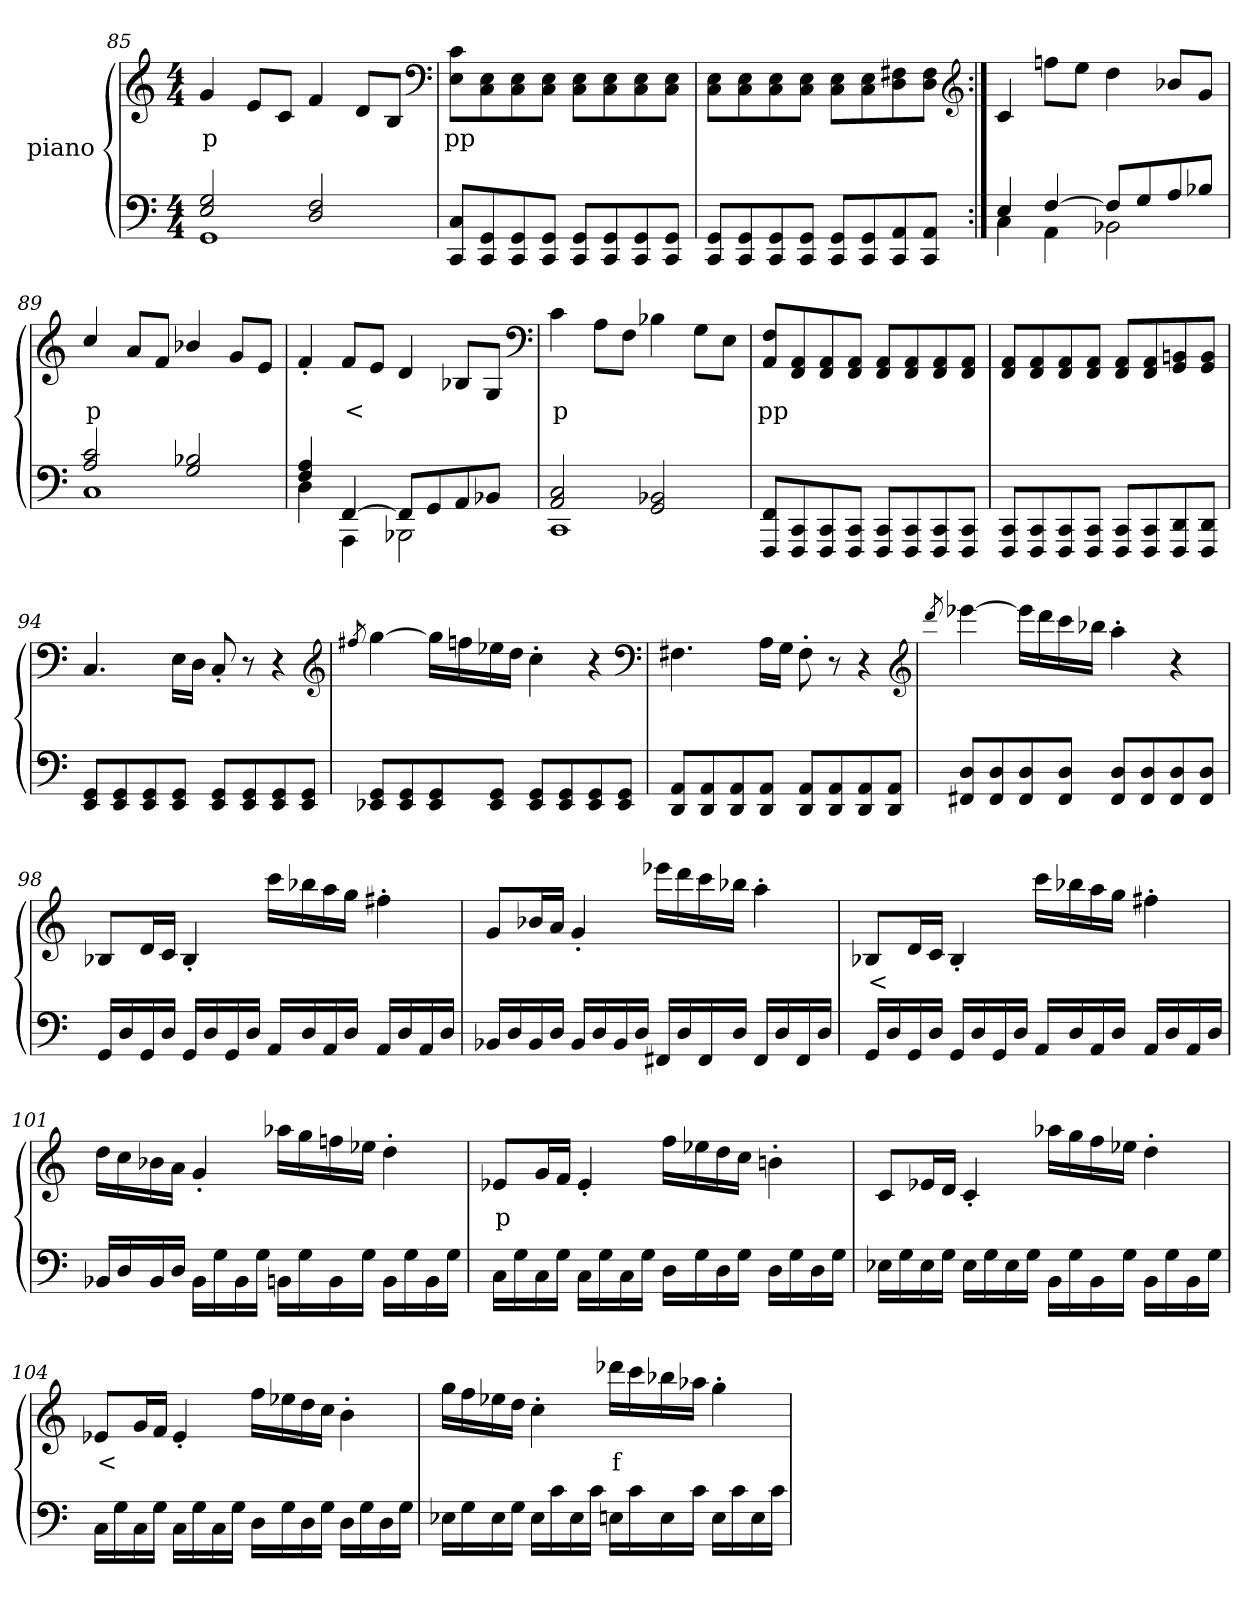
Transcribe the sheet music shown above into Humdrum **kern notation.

**kern	**kern	**text
*part2	*part1	*part1
*staff2	*staff1	*staff1
*	*I"piano	*
*clefF4	*clefG2	*
*k[]	*k[]	*
*C:	*C:	*
*M4/4	*M4/4	*
=85	=85	=85
*^	*	*
2E 2G	1GG	4g	p
.	.	8eL	.
.	.	8cJ	.
2D 2F	.	4f	.
.	.	8dL	.
.	.	8BJ	.
*v	*v	*	*
*	*clefF4	*
=86	=86	=86
8CC 8CL	8E 8cL	pp
8CC 8GG	8C 8E	.
8CC 8GG	8C 8E	.
8CC 8GGJ	8C 8EJ	.
8CC 8GGL	8C 8EL	.
8CC 8GG	8C 8E	.
8CC 8GG	8C 8E	.
8CC 8GGJ	8C 8EJ	.
=87	=87	=87
8CC 8GGL	8C 8EL	.
8CC 8GG	8C 8E	.
8CC 8GG	8C 8E	.
8CC 8GGJ	8C 8EJ	.
8CC 8GGL	8C 8EL	.
8CC 8GG	8C 8E	.
8CC 8AA	8D 8F#X	.
8CC 8AAJ	8D 8F#J	.
*	*clefG2	*
=88:|!	=88:|!	=88:|!
*^	*	*
4E	4C	4c	.
[4F	4AA	8ffnL	.
.	.	8eeJ	.
8FL]	2BB-	4dd	.
8G	.	.	.
8A	.	8b-XL	.
8B-XJ	.	8gJ	.
=89	=89	=89	=89
2A 2c	1C	4cc/	p
.	.	8aL	.
.	.	8fJ	.
2G 2B-X	.	4b-X/	.
.	.	8gL	.
.	.	8eJ	.
=90	=90	=90	=90
4F 4A	4D	4f'>	.
[4FF	4AAA	8fL	<
.	.	8eJ	.
8FFL]	2BBB-	4d	.
8GG	.	.	.
8AA	.	8B-XL	.
8BB-XJ	.	8GJ	.
*	*	*clefF4	*
=91	=91	=91	=91
2AA 2C	1CC	4c	p
.	.	8AL	.
.	.	8FJ	.
2GG 2BB-X	.	4B-X	.
.	.	8GL	.
.	.	8EJ	.
*v	*v	*	*
=92	=92	=92
8FFF 8FFL	8AA 8FL	pp
8FFF 8CC	8FF 8AA	.
8FFF 8CC	8FF 8AA	.
8FFF 8CCJ	8FF 8AAJ	.
8FFF 8CCL	8FF 8AAL	.
8FFF 8CC	8FF 8AA	.
8FFF 8CC	8FF 8AA	.
8FFF 8CCJ	8FF 8AAJ	.
=93	=93	=93
8FFF 8CCL	8FF 8AAL	.
8FFF 8CC	8FF 8AA	.
8FFF 8CC	8FF 8AA	.
8FFF 8CCJ	8FF 8AAJ	.
8FFF 8CCL	8FF 8AAL	.
8FFF 8CC	8FF 8AA	.
8FFF 8DD	8GG 8BBn	.
8FFF 8DDJ	8GG 8BBJ	.
=94	=94	=94
8EE 8GGL	4.C	.
8EE 8GG	.	.
8EE 8GG	.	.
8EE 8GGJ	16ELL	.
.	16DJJ	.
8EE 8GGL	8C'>	.
8EE 8GG	8r	.
8EE 8GG	4r	.
8EE 8GGJ	.	.
*	*clefG2	*
=95	=95	=95
.	8qff#X	.
8EE-X 8GGL	[4gg	.
8EE- 8GG	.	.
8EE- 8GG	16ggLL]	.
.	16ffn	.
8EE- 8GGJ	16ee-X	.
.	16ddJJ	.
8EE- 8GGL	4cc'>	.
8EE- 8GG	.	.
8EE- 8GG	4r	.
8EE- 8GGJ	.	.
*	*clefF4	*
=96	=96	=96
8DD 8AAL	4.F#X	.
8DD 8AA	.	.
8DD 8AA	.	.
8DD 8AAJ	16ALL	.
.	16GJJ	.
8DD 8AAL	8F#'>	.
8DD 8AA	8r	.
8DD 8AA	4r	.
8DD 8AAJ	.	.
*	*clefG2	*
=97	=97	=97
.	8qddd	.
8FF#X 8DL	[4eee-X	.
8FF# 8D	.	.
8FF# 8D	16eee-LL]	.
.	16ddd	.
8FF# 8DJ	16ccc	.
.	16bb-XJJ	.
8FF# 8DL	4aa'>	.
8FF# 8D	.	.
8FF# 8D	4r	.
8FF# 8DJ	.	.
=98	=98	=98
16GGLL	8B-XL	.
16D	.	.
16GG	16dL	.
16DJJ	16cJJ	.
16GGLL	4B-'>	.
16D	.	.
16GG	.	.
16DJJ	.	.
16AALL	16cccLL	.
16D	16bb-	.
16AA	16aa	.
16DJJ	16ggJJ	.
16AALL	4ff#X'>	.
16D	.	.
16AA	.	.
16DJJ	.	.
=99	=99	=99
16BB-XLL	8gL	.
16D	.	.
16BB-	16b-XL	.
16DJJ	16aJJ	.
16BB-LL	4g'>	.
16D	.	.
16BB-	.	.
16DJJ	.	.
16FF#XLL	16eee-XLL	.
16D	16ddd	.
16FF#	16ccc	.
16DJJ	16bb-JJ	.
16FF#LL	4aa'>	.
16D	.	.
16FF#	.	.
16DJJ	.	.
=100	=100	=100
16GGLL	8B-XL	<
16D	.	.
16GG	16dL	.
16DJJ	16cJJ	.
16GGLL	4B-'>	.
16D	.	.
16GG	.	.
16DJJ	.	.
16AALL	16cccLL	.
16D	16bb-	.
16AA	16aa	.
16DJJ	16ggJJ	.
16AALL	4ff#X'>	.
16D	.	.
16AA	.	.
16DJJ	.	.
=101	=101	=101
16BB-XLL	16ddLL	.
16D	16cc	.
16BB-	16b-X	.
16DJJ	16aJJ	.
16BB-LL	4g'>	.
16G	.	.
16BB-	.	.
16GJJ	.	.
16BBnLL	16aa-XLL	.
16G	16gg	.
16BB	16ffn	.
16GJJ	16ee-XJJ	.
16BBLL	4dd'>	.
16G	.	.
16BB	.	.
16GJJ	.	.
=102	=102	=102
16CLL	8e-XL	p
16G	.	.
16C	16gL	.
16GJJ	16fJJ	.
16CLL	4e-'>	.
16G	.	.
16C	.	.
16GJJ	.	.
16DLL	16ffLL	.
16G	16ee-	.
16D	16dd	.
16GJJ	16ccJJ	.
16DLL	4bn'>	.
16G	.	.
16D	.	.
16GJJ	.	.
=103	=103	=103
16E-XLL	8cL	.
16G	.	.
16E-	16e-XL	.
16GJJ	16dJJ	.
16E-LL	4c'>	.
16G	.	.
16E-	.	.
16GJJ	.	.
16BBLL	16aa-XLL	.
16G	16gg	.
16BB	16ff	.
16GJJ	16ee-JJ	.
16BBLL	4dd'>	.
16G	.	.
16BB	.	.
16GJJ	.	.
=104	=104	=104
16CLL	8e-XL	<
16G	.	.
16C	16gL	.
16GJJ	16fJJ	.
16CLL	4e-'>	.
16G	.	.
16C	.	.
16GJJ	.	.
16DLL	16ffLL	.
16G	16ee-	.
16D	16dd	.
16GJJ	16ccJJ	.
16DLL	4b'>	.
16G	.	.
16D	.	.
16GJJ	.	.
=105	=105	=105
16E-XLL	16ggLL	.
16G	16ff	.
16E-	16ee-X	.
16GJJ	16ddJJ	.
16E-LL	4cc'>	.
16c	.	.
16E-	.	.
16cJJ	.	.
16EnLL	16ddd-XLL	f
16c	16ccc	.
16E	16bb-X	.
16cJJ	16aa-XJJ	.
16ELL	4gg'>	.
16c	.	.
16E	.	.
16cJJ	.	.
=	=	=
*-	*-	*-
